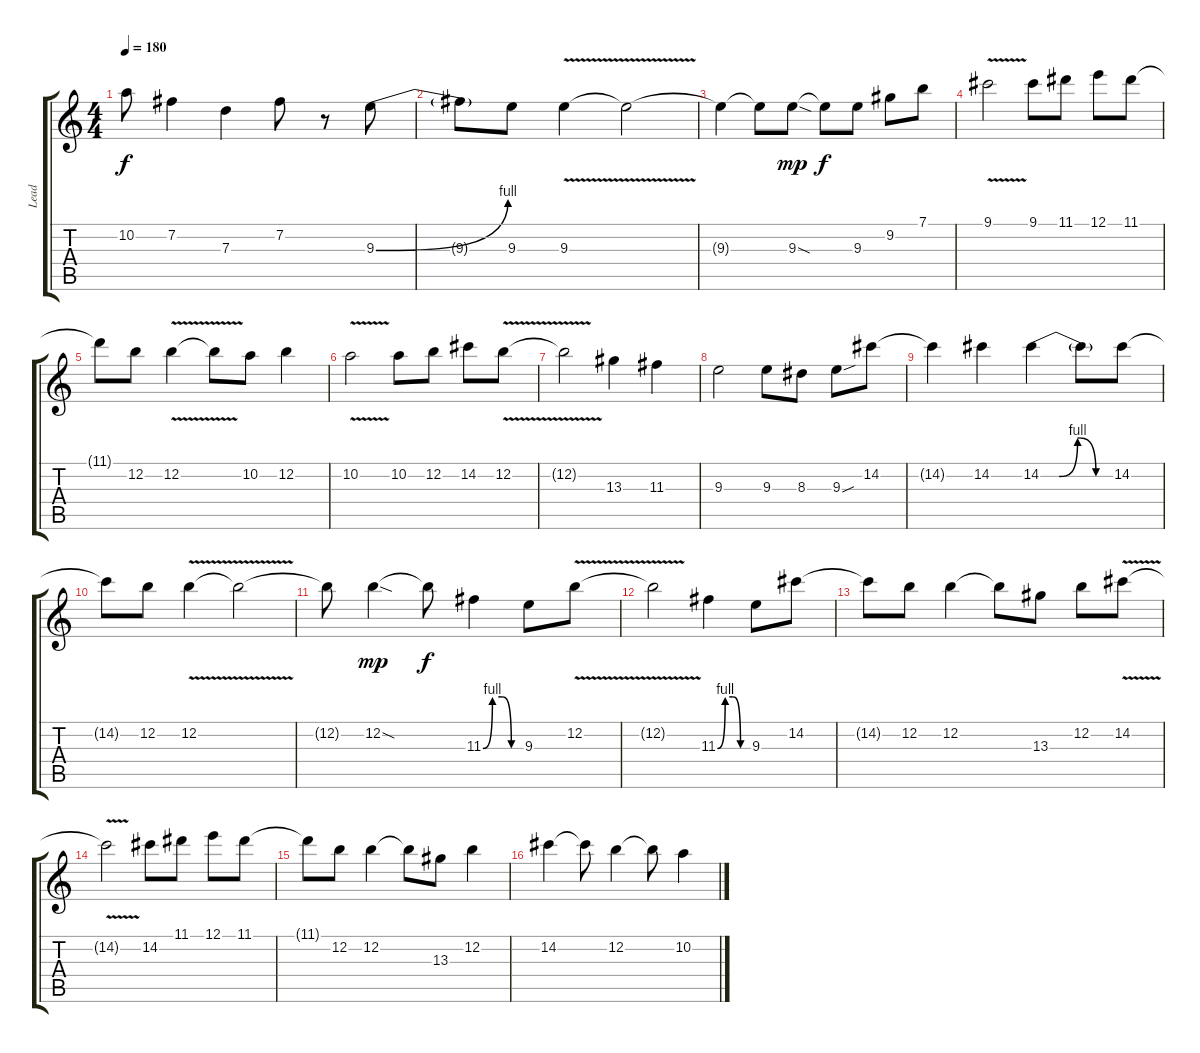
\track ("Lead" "Lead") {instrument overdrivenguitar}
\staff {score tabs}
\tuning (E4 B3 G3 D3 A2 E2) {hide}
\ts (4 4)
\tempo 180
\clef g2
\ks c
10.2{t}.8{dy f} 7.2.4 7.3.4 7.2.8 r.8 9.3{be (bend 0 0 60 4)}.8 |
9.3{t}.8 9.3.8 9.3{v}.4 9.3{t}.2 |
9.3{t}.4 9.3{t}.8 9.3{sod}.8{dy mp} 9.3{t}.8{dy f} 9.3.8 9.2.8 7.1.8 |
\section ("" "")
9.1{v}.2 9.1.8 11.1.8 12.1.8 11.1.8 |
11.1{t}.8 12.2.8 12.2{v}.4 12.2{t}.8 10.2.8 12.2.4 |
10.2{v}.2 10.2.8 12.2.8 14.2.8 12.2{v}.8 |
12.2{t}.2 13.3.4 11.3.4 |
9.3.2 9.3.8 8.3.8 9.3{sou}.8 14.2.8 |
14.2{t}.4 14.2.4 14.2{be (custom 0 0 15 0 30 4 45 0 60 0)}.4 14.2{t}.8 14.2.8 |
14.2{t}.8 12.2.8 12.2{v}.4 12.2{t}.2 |
12.2{t}.8 12.2{sod}.4{dy mp} 12.2{t}.8{dy f} 11.3{be (custom 0 0 15 4 30 4 45 0 60 0)}.4 9.3.8 12.2{v}.8 |
\section ("" "")
12.2{t}.2 11.3{be (custom 0 0 15 4 30 4 45 0 60 0)}.4 9.3.8 14.2.8 |
14.2{t}.8 12.2.8 12.2.4 12.2{t}.8 13.3.8 12.2.8 14.2{v}.8 |
14.2{t}.2 14.2.8 11.1.8 12.1.8 11.1.8 |
11.1{t}.8 12.2.8 12.2.4 12.2{t}.8 13.3.8 12.2.4 |
14.2.4 14.2{t}.8 12.2.4 12.2{t}.8 10.2.4
